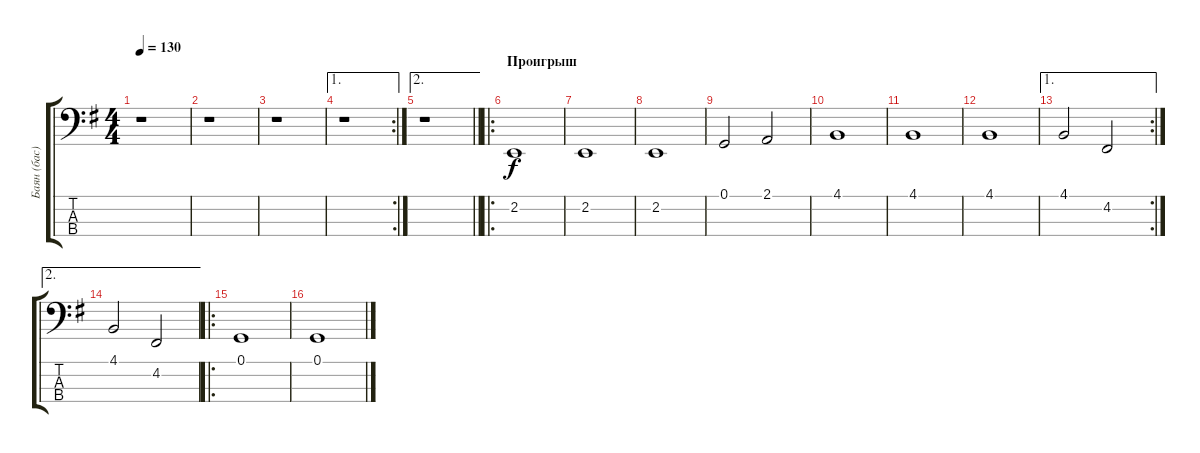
\track ("Баян (бас)" "Баян (бас)") {instrument accordion}
\staff {score tabs}
\tuning (G2 D2 A1 E1) {hide}
\ts (4 4)
\tempo 130
\clef f4
\ks eminor
r.1{dy f} |
r.1 |
r.1 |
\ae 1
\rc 2
r.1 |
\ae 2
\barLineRight lightlight
r.1 |
\ro
\section ("" "Проигрыш")
2.2.1 |
2.2.1 |
2.2.1 |
0.1.2 2.1.2 |
4.1.1 |
4.1.1 |
4.1.1 |
\ae 1
\rc 2
4.1.2 4.2.2 |
\ae 2
4.1.2 4.2.2 |
\ro
0.1.1 |
0.1.1
